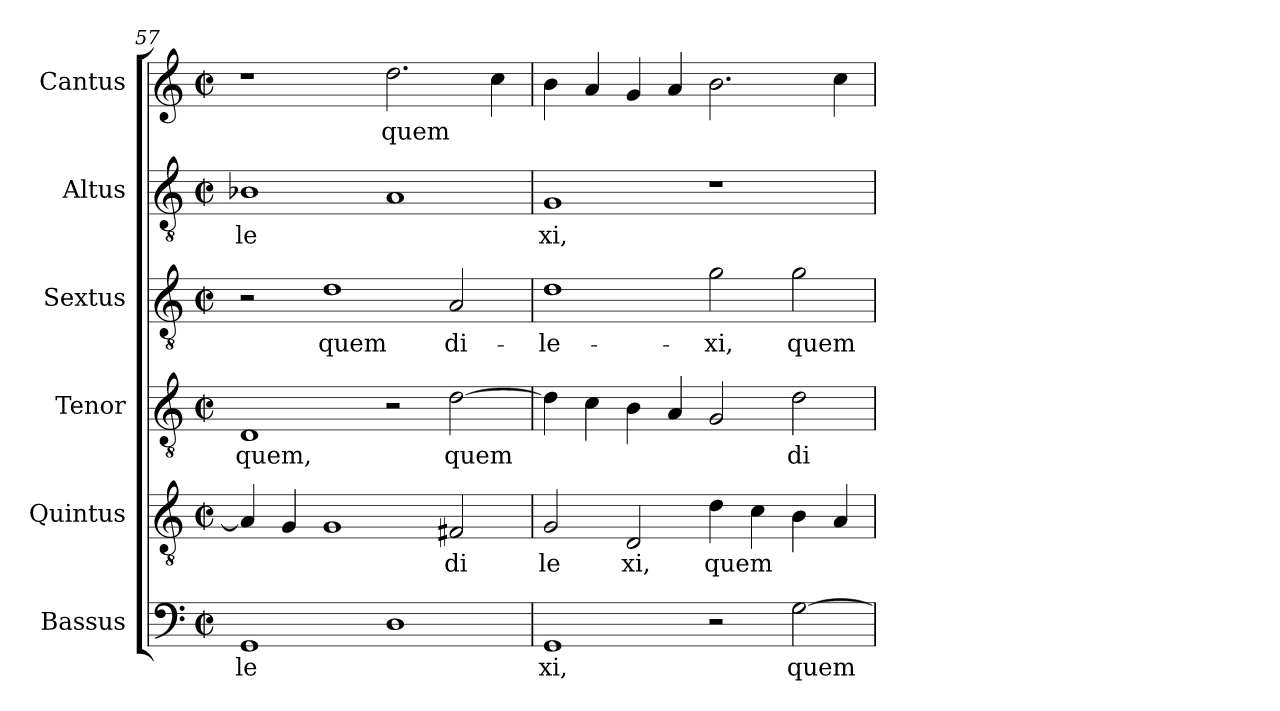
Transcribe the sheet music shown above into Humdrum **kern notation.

**kern	**text	**kern	**text	**kern	**text	**kern	**text	**kern	**text	**kern	**text
*part6	*part6	*part5	*part5	*part4	*part4	*part3	*part3	*part2	*part2	*part1	*part1
*staff6	*staff6	*staff5	*staff5	*staff4	*staff4	*staff3	*staff3	*staff2	*staff2	*staff1	*staff1
*I"Bassus	*	*I"Quintus	*	*I"Tenor	*	*I"Sextus	*	*I"Altus	*	*I"Cantus	*
*clefF4	*	*clefGv2	*	*clefGv2	*	*clefGv2	*	*clefGv2	*	*clefG2	*
*k[]	*	*k[]	*	*k[]	*	*k[]	*	*k[]	*	*k[]	*
*C:	*	*C:	*	*C:	*	*C:	*	*C:	*	*C:	*
*M2/2	*	*M2/2	*	*M2/2	*	*M2/2	*	*M2/2	*	*M2/2	*
*met(c|)	*	*met(c|)	*	*met(c|)	*	*met(c|)	*	*met(c|)	*	*met(c|)	*
=57	=57	=57	=57	=57	=57	=57	=57	=57	=57	=57	=57
!	!LO:LY:b:cj	!	!LO:LY:b:cj	!	!LO:LY:b:cj	!	!	!	!LO:LY:b:cj	!	!
1GG	le	4A/]	.	1D	quem,	2r	.	1B-X	le	1r	.
!	!	!	!LO:LY:b:cj	!	!	!	!	!	!	!	!
.	.	4G/	.	.	.	.	.	.	.	.	.
!	!	!	!LO:LY:b:cj	!	!	!	!LO:LY:b:cj	!	!	!	!
.	.	1G	.	.	.	1d	quem	.	.	.	.
!	!LO:LY:b:cj	!	!	!	!	!	!	!	!LO:LY:b:cj	!	!LO:LY:b:cj
1D	.	.	.	2r	.	.	.	1A	.	2.dd\	quem
!	!	!	!LO:LY:b:cj	!	!LO:LY:b:cj	!	!LO:LY:b:cj	!	!	!	!
.	.	2F#X/	di	[>2d\	quem	2A/	di-	.	.	.	.
!	!	!	!	!	!	!	!	!	!	!	!LO:LY:b:cj
.	.	.	.	.	.	.	.	.	.	4cc\	.
=58	=58	=58	=58	=58	=58	=58	=58	=58	=58	=58	=58
!	!LO:LY:b:cj	!	!LO:LY:b:cj	!	!LO:LY:b:cj	!	!LO:LY:b:cj	!	!LO:LY:b:cj	!	!LO:LY:b:cj
1GG	xi,	2G/	le	4d\]	.	1d	-le-	1G	xi,	4b\	.
!	!	!	!	!	!LO:LY:b:cj	!	!	!	!	!	!LO:LY:b:cj
.	.	.	.	4c\	.	.	.	.	.	4a/	.
!	!	!	!LO:LY:b:cj	!	!LO:LY:b:cj	!	!	!	!	!	!LO:LY:b:cj
.	.	2D/	xi,	4B\	.	.	.	.	.	4g/	.
!	!	!	!	!	!LO:LY:b:cj	!	!	!	!	!	!LO:LY:b:cj
.	.	.	.	4A/	.	.	.	.	.	4a/	.
!	!	!	!LO:LY:b:cj	!	!LO:LY:b:cj	!	!LO:LY:b:cj	!	!	!	!LO:LY:b:cj
2r	.	4d\	quem	2G/	.	2g\	-xi,	1r	.	2.b\	.
!	!	!	!LO:LY:b:cj	!	!	!	!	!	!	!	!
.	.	4c\	.	.	.	.	.	.	.	.	.
!	!LO:LY:b:cj	!	!LO:LY:b:cj	!	!LO:LY:b:cj	!	!LO:LY:b:cj	!	!	!	!
[>2G\	quem	4B\	.	2d\	di-	2g\	quem	.	.	.	.
!	!	!	!LO:LY:b:cj	!	!	!	!	!	!	!	!LO:LY:b:cj
.	.	4A/	.	.	.	.	.	.	.	4cc\	.
=	=	=	=	=	=	=	=	=	=	=	=
*-	*-	*-	*-	*-	*-	*-	*-	*-	*-	*-	*-
